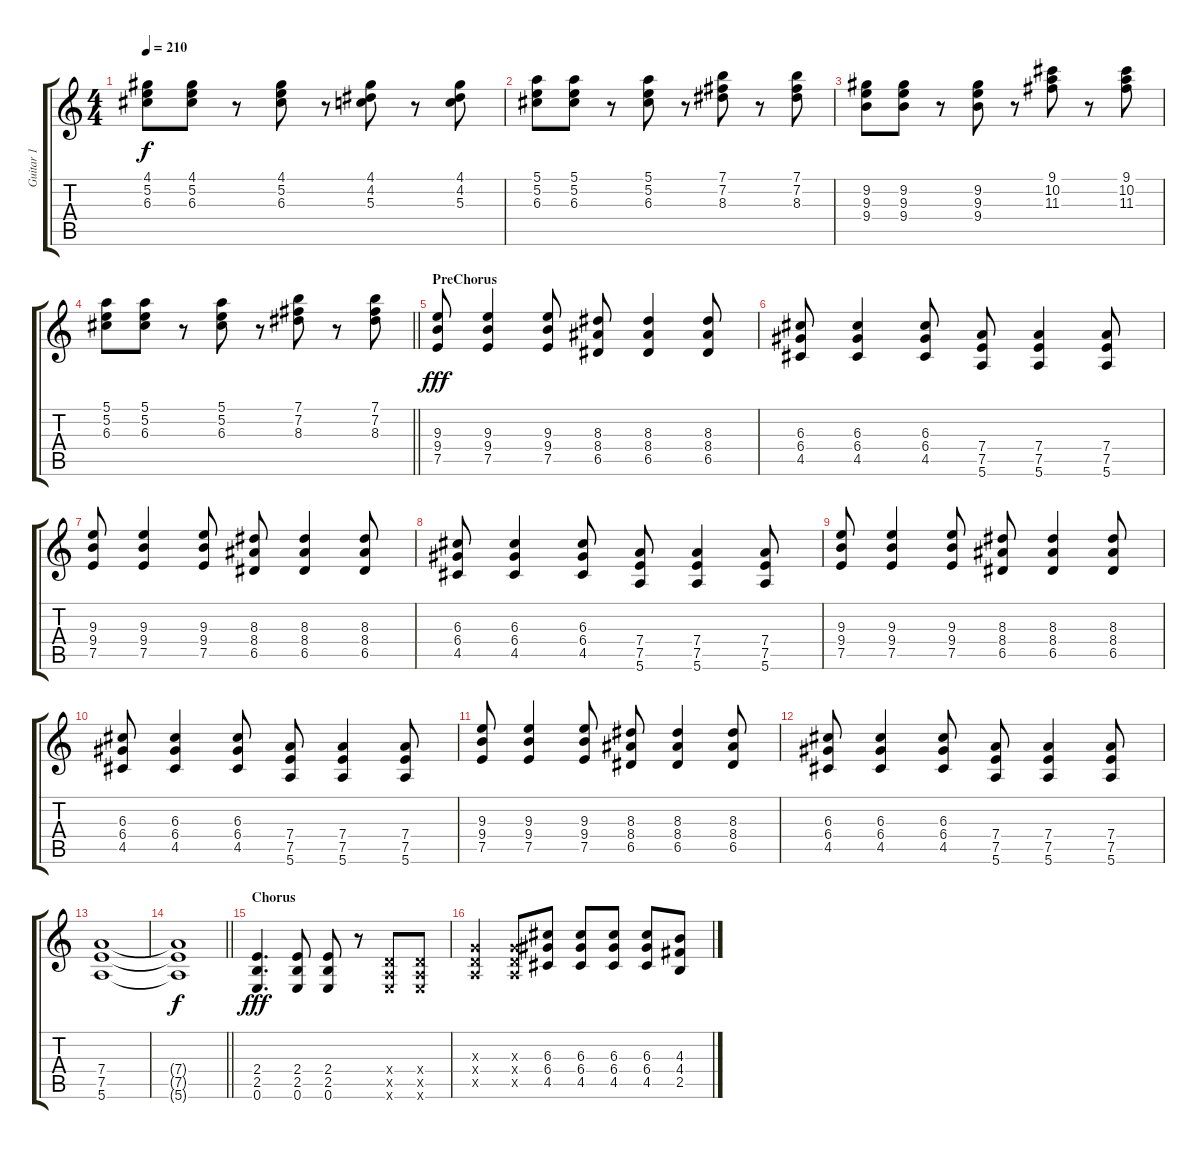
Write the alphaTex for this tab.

\track ("Guitar 1" "Guitar 1") {instrument acousticguitarnylon}
\staff {score tabs}
\tuning (E4 B3 G3 D3 A2 E2) {hide}
\ts (4 4)
\tempo 210
\clef g2
\ks c
(4.1 5.2 6.3).8{dy f} (4.1 5.2 6.3).8 r.8 (4.1 5.2 6.3).8 r.8 (4.1 4.2 5.3).8 r.8 (4.1 4.2 5.3).8 |
(5.1 5.2 6.3).8 (5.1 5.2 6.3).8 r.8 (5.1 5.2 6.3).8 r.8 (7.1 7.2 8.3).8 r.8 (7.1 7.2 8.3).8 |
(9.2 9.3 9.4).8 (9.2 9.3 9.4).8 r.8 (9.2 9.3 9.4).8 r.8 (9.1 10.2 11.3).8 r.8 (9.1 10.2 11.3).8 |
\barLineRight lightlight
(5.1 5.2 6.3).8 (5.1 5.2 6.3).8 r.8 (5.1 5.2 6.3).8 r.8 (7.1 7.2 8.3).8 r.8 (7.1 7.2 8.3).8 |
\section ("" "PreChorus")
(9.3 9.4 7.5).8{dy fff instrument overdrivenguitar} (9.3 9.4 7.5).4 (9.3 9.4 7.5).8 (8.3 8.4 6.5).8 (8.3 8.4 6.5).4 (8.3 8.4 6.5).8 |
(6.3 6.4 4.5).8 (6.3 6.4 4.5).4 (6.3 6.4 4.5).8 (7.4 7.5 5.6).8 (7.4 7.5 5.6).4 (7.4 7.5 5.6).8 |
(9.3 9.4 7.5).8{instrument overdrivenguitar} (9.3 9.4 7.5).4 (9.3 9.4 7.5).8 (8.3 8.4 6.5).8 (8.3 8.4 6.5).4 (8.3 8.4 6.5).8 |
(6.3 6.4 4.5).8 (6.3 6.4 4.5).4 (6.3 6.4 4.5).8 (7.4 7.5 5.6).8 (7.4 7.5 5.6).4 (7.4 7.5 5.6).8 |
(9.3 9.4 7.5).8{instrument overdrivenguitar} (9.3 9.4 7.5).4 (9.3 9.4 7.5).8 (8.3 8.4 6.5).8 (8.3 8.4 6.5).4 (8.3 8.4 6.5).8 |
(6.3 6.4 4.5).8 (6.3 6.4 4.5).4 (6.3 6.4 4.5).8 (7.4 7.5 5.6).8 (7.4 7.5 5.6).4 (7.4 7.5 5.6).8 |
(9.3 9.4 7.5).8{instrument overdrivenguitar} (9.3 9.4 7.5).4 (9.3 9.4 7.5).8 (8.3 8.4 6.5).8 (8.3 8.4 6.5).4 (8.3 8.4 6.5).8 |
(6.3 6.4 4.5).8 (6.3 6.4 4.5).4 (6.3 6.4 4.5).8 (7.4 7.5 5.6).8 (7.4 7.5 5.6).4 (7.4 7.5 5.6).8 |
(7.4 7.5 5.6).1 |
\barLineRight lightlight
(7.4{t} 7.5{t} 5.6{t}).1{dy f} |
\section ("" "Chorus")
(2.4 2.5 0.6).4{d dy fff} (2.4 2.5 0.6).8 (2.4 2.5 0.6).8 r.8 (0.4{x} 0.5{x} 0.6{x}).8 (0.4{x} 0.5{x} 0.6{x}).8 |
(0.3{x} 0.4{x} 0.5{x}).4 (0.3{x} 0.4{x} 0.5{x}).8 (6.3 6.4 4.5).8 (6.3 6.4 4.5).8 (6.3 6.4 4.5).8 (6.3 6.4 4.5).8 (4.3 4.4 2.5).8
